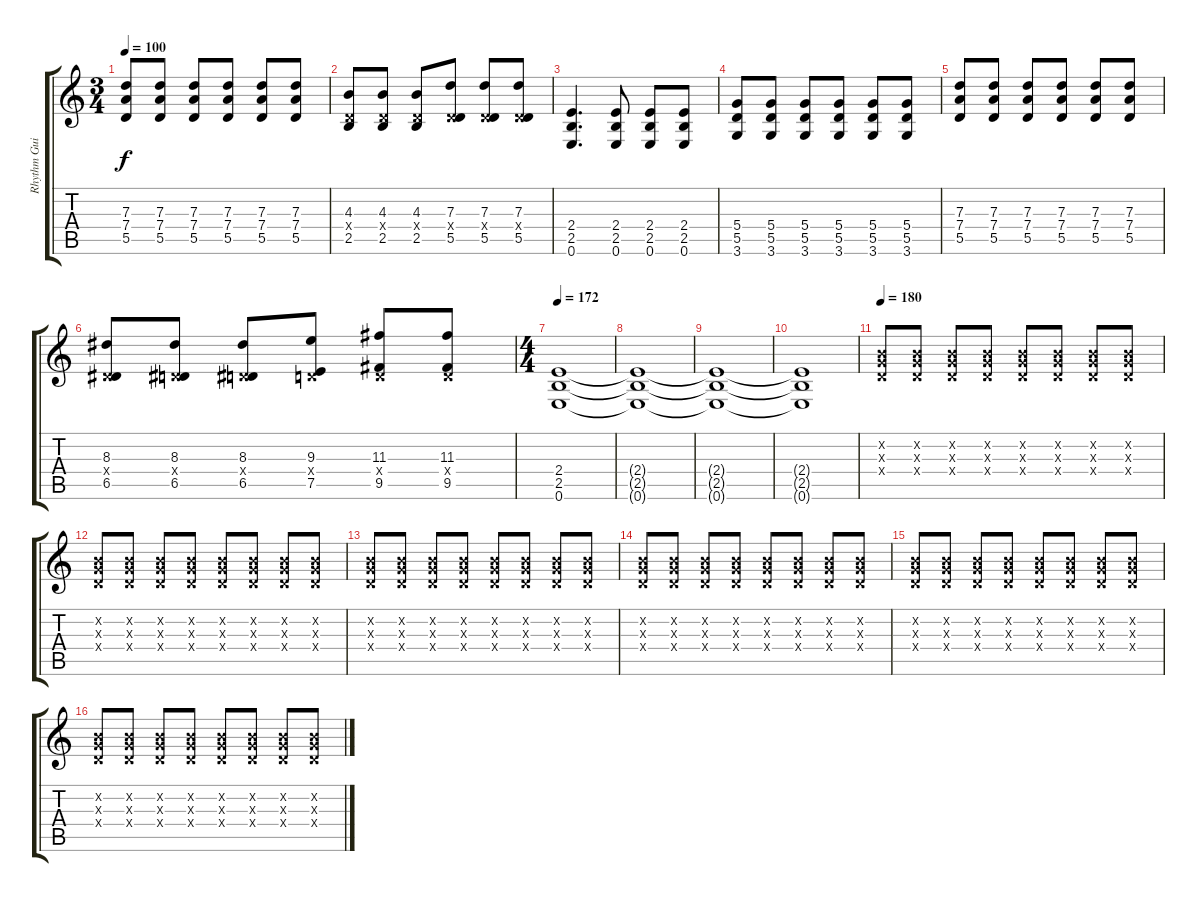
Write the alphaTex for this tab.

\track ("Rhythm Guitar  " "Rhythm Gui") {instrument overdrivenguitar}
\staff {score tabs}
\tuning (E4 B3 G3 D3 A2 E2) {hide}
\ts (3 4)
\tempo 100
\clef g2
\ks c
(7.3 7.4 5.5).8{dy f} (7.3 7.4 5.5).8 (7.3 7.4 5.5).8 (7.3 7.4 5.5).8 (7.3 7.4 5.5).8 (7.3 7.4 5.5).8 |
(4.3 0.4{x} 2.5).8 (4.3 0.4{x} 2.5).8 (4.3 0.4{x} 2.5).8 (7.3 0.4{x} 5.5).8 (7.3 0.4{x} 5.5).8 (7.3 0.4{x} 5.5).8 |
(2.4 2.5 0.6).4{d} (2.4 2.5 0.6).8 (2.4 2.5 0.6).8 (2.4 2.5 0.6).8 |
(5.4 5.5 3.6).8 (5.4 5.5 3.6).8 (5.4 5.5 3.6).8 (5.4 5.5 3.6).8 (5.4 5.5 3.6).8 (5.4 5.5 3.6).8 |
(7.3 7.4 5.5).8 (7.3 7.4 5.5).8 (7.3 7.4 5.5).8 (7.3 7.4 5.5).8 (7.3 7.4 5.5).8 (7.3 7.4 5.5).8 |
(8.3 0.4{x} 6.5).8 (8.3 0.4{x} 6.5).8 (8.3 0.4{x} 6.5).8 (9.3 0.4{x} 7.5).8 (11.3 0.4{x} 9.5).8 (11.3 0.4{x} 9.5).8 |
\ts (4 4)
\tempo 172
(2.4 2.5 0.6).1 |
(2.4{t} 2.5{t} 0.6{t}).1 |
(2.4{t} 2.5{t} 0.6{t}).1 |
(2.4{t} 2.5{t} 0.6{t}).1 |
\tempo 180
(0.2{x} 0.3{x} 0.4{x}).8 (0.2{x} 0.3{x} 0.4{x}).8 (0.2{x} 0.3{x} 0.4{x}).8 (0.2{x} 0.3{x} 0.4{x}).8 (0.2{x} 0.3{x} 0.4{x}).8 (0.2{x} 0.3{x} 0.4{x}).8 (0.2{x} 0.3{x} 0.4{x}).8 (0.2{x} 0.3{x} 0.4{x}).8 |
(0.2{x} 0.3{x} 0.4{x}).8 (0.2{x} 0.3{x} 0.4{x}).8 (0.2{x} 0.3{x} 0.4{x}).8 (0.2{x} 0.3{x} 0.4{x}).8 (0.2{x} 0.3{x} 0.4{x}).8 (0.2{x} 0.3{x} 0.4{x}).8 (0.2{x} 0.3{x} 0.4{x}).8 (0.2{x} 0.3{x} 0.4{x}).8 |
(0.2{x} 0.3{x} 0.4{x}).8 (0.2{x} 0.3{x} 0.4{x}).8 (0.2{x} 0.3{x} 0.4{x}).8 (0.2{x} 0.3{x} 0.4{x}).8 (0.2{x} 0.3{x} 0.4{x}).8 (0.2{x} 0.3{x} 0.4{x}).8 (0.2{x} 0.3{x} 0.4{x}).8 (0.2{x} 0.3{x} 0.4{x}).8 |
(0.2{x} 0.3{x} 0.4{x}).8 (0.2{x} 0.3{x} 0.4{x}).8 (0.2{x} 0.3{x} 0.4{x}).8 (0.2{x} 0.3{x} 0.4{x}).8 (0.2{x} 0.3{x} 0.4{x}).8 (0.2{x} 0.3{x} 0.4{x}).8 (0.2{x} 0.3{x} 0.4{x}).8 (0.2{x} 0.3{x} 0.4{x}).8 |
(0.2{x} 0.3{x} 0.4{x}).8 (0.2{x} 0.3{x} 0.4{x}).8 (0.2{x} 0.3{x} 0.4{x}).8 (0.2{x} 0.3{x} 0.4{x}).8 (0.2{x} 0.3{x} 0.4{x}).8 (0.2{x} 0.3{x} 0.4{x}).8 (0.2{x} 0.3{x} 0.4{x}).8 (0.2{x} 0.3{x} 0.4{x}).8 |
(0.2{x} 0.3{x} 0.4{x}).8 (0.2{x} 0.3{x} 0.4{x}).8 (0.2{x} 0.3{x} 0.4{x}).8 (0.2{x} 0.3{x} 0.4{x}).8 (0.2{x} 0.3{x} 0.4{x}).8 (0.2{x} 0.3{x} 0.4{x}).8 (0.2{x} 0.3{x} 0.4{x}).8 (0.2{x} 0.3{x} 0.4{x}).8
